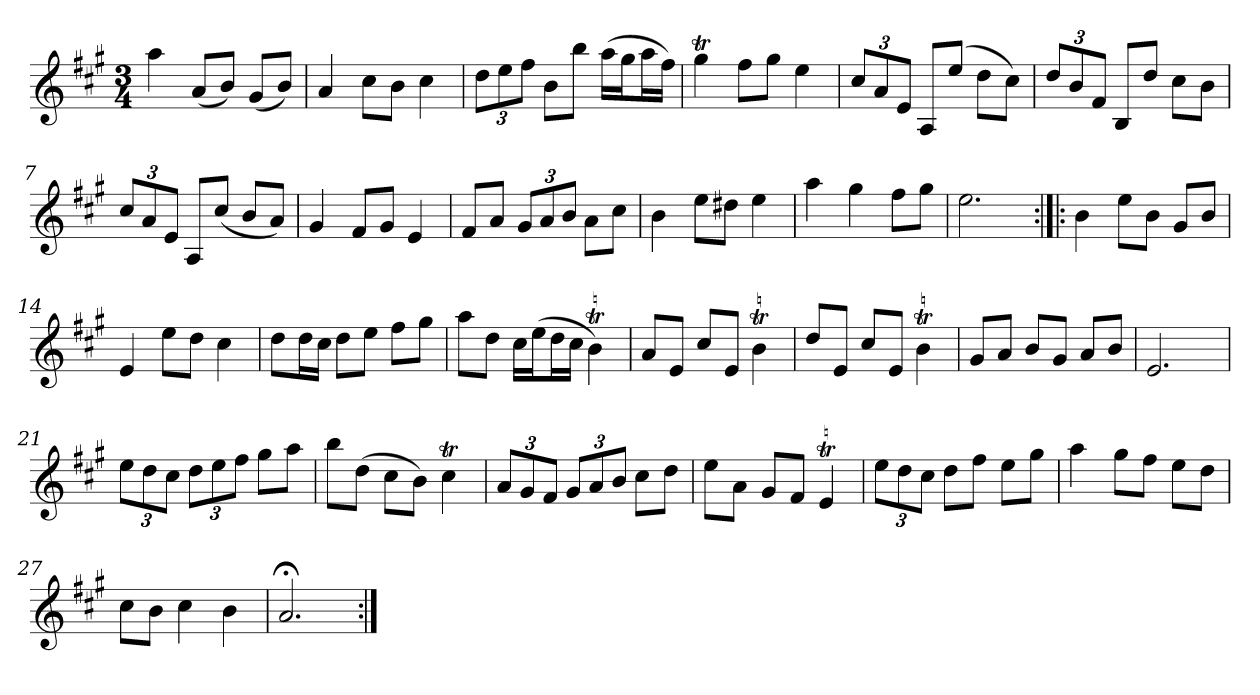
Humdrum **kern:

**kern
*part1
*staff1
*clefG2
*k[f#c#g#]
*A:
*M3/4
*MM120
=1
4aa
(8a/L
8b/J)
(8g#/L
8b/J)
=2
4a
8cc#\L
8b\J
4cc#
=3
12dd\L
12ee\
12ff#\J
8b\L
8bb\J
(16aa\LL
16gg#\J
16aa\L
16ff#\JJ)
=4
4gg#t
8ff#\L
8gg#\J
4ee
=5
12cc#/L
12a/
12e/J
8A/L
(8ee/J
8dd\L
8cc#\J)
=6
12dd/L
12b/
12f#/J
8B/L
8dd/J
8cc#\L
8b\J
=7
12cc#/L
12a/
12e/J
8A/L
(8cc#/J
8b/L
8a/J)
=8
4g#
8f#/L
8g#/J
4e
=9
8f#/L
8a/J
12g#/L
12a/
12b/J
8a\L
8cc#\J
=10
4b
8ee\L
8dd#X\J
4ee
=11
4aa
4gg#
8ff#\L
8gg#\J
=12
2.ee
=13:|!|:
4b
8ee\L
8b\J
8g#/L
8b/J
=14
4e
8ee\L
8dd\J
4cc#
=15
8dd\L
16dd\L
16cc#\JJ
8dd\L
8ee\J
8ff#\L
8gg#\J
=16
8aa\L
8dd\J
16cc#\LL
(16ee\J
16dd\L
16cc#\JJ
4bt)
=17
8a/L
8e/J
8cc#/L
8e/J
4bt
=18
8dd/L
8e/J
8cc#/L
8e/J
4bt
=19
8g#/L
8a/J
8b/L
8g#/J
8a/L
8b/J
=20
2.e
=21
12ee\L
12dd\
12cc#\J
12dd\L
12ee\
12ff#\J
8gg#\L
8aa\J
=22
8bb\L
(8dd\J
8cc#\L
8b\J)
4cc#t
=23
12a/L
12g#/
12f#/J
12g#/L
12a/
12b/J
8cc#\L
8dd\J
=24
8ee\L
8a\J
8g#/L
8f#/J
4et
=25
12ee\L
12dd\
12cc#\J
8dd\L
8ff#\J
8ee\L
8gg#\J
=26
4aa
8gg#\L
8ff#\J
8ee\L
8dd\J
=27
8cc#\L
8b\J
4cc#
4b
=28
2.a;<
=:|!
*-
